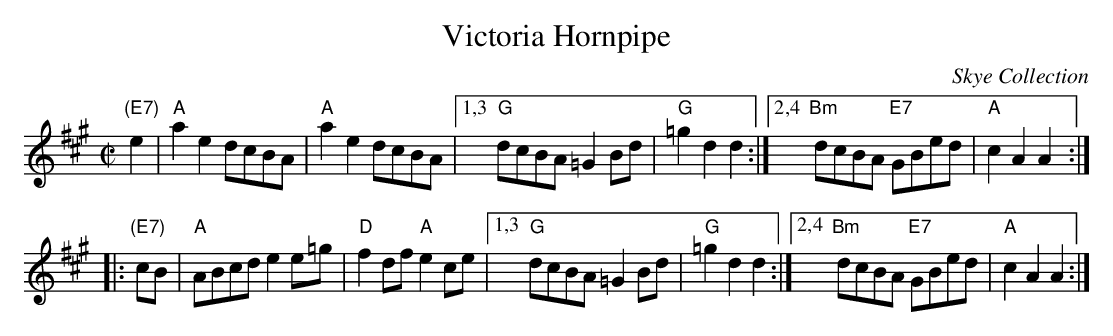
X:1
T: Victoria Hornpipe
O: Skye Collection
M: C|
L: 1/8
K: A
"(E7)"e2 \
| "A"a2e2 dcBA | "A"a2e2 dcBA \
|1,3  "G"dcBA    =G2Bd | "G"=g2d2 d2 \
:|2,4 "Bm"dcBA "E7"GBed | "A"c2A2 A2 :|
|: "(E7)"cB \
| "A"ABcd e2e=g | "D"f2df "A"e2ce \
|1,3  "G"dcBA    =G2Bd | "G"=g2d2 d2 \
:|2,4 "Bm"dcBA "E7"GBed | "A"c2A2 A2 :|
